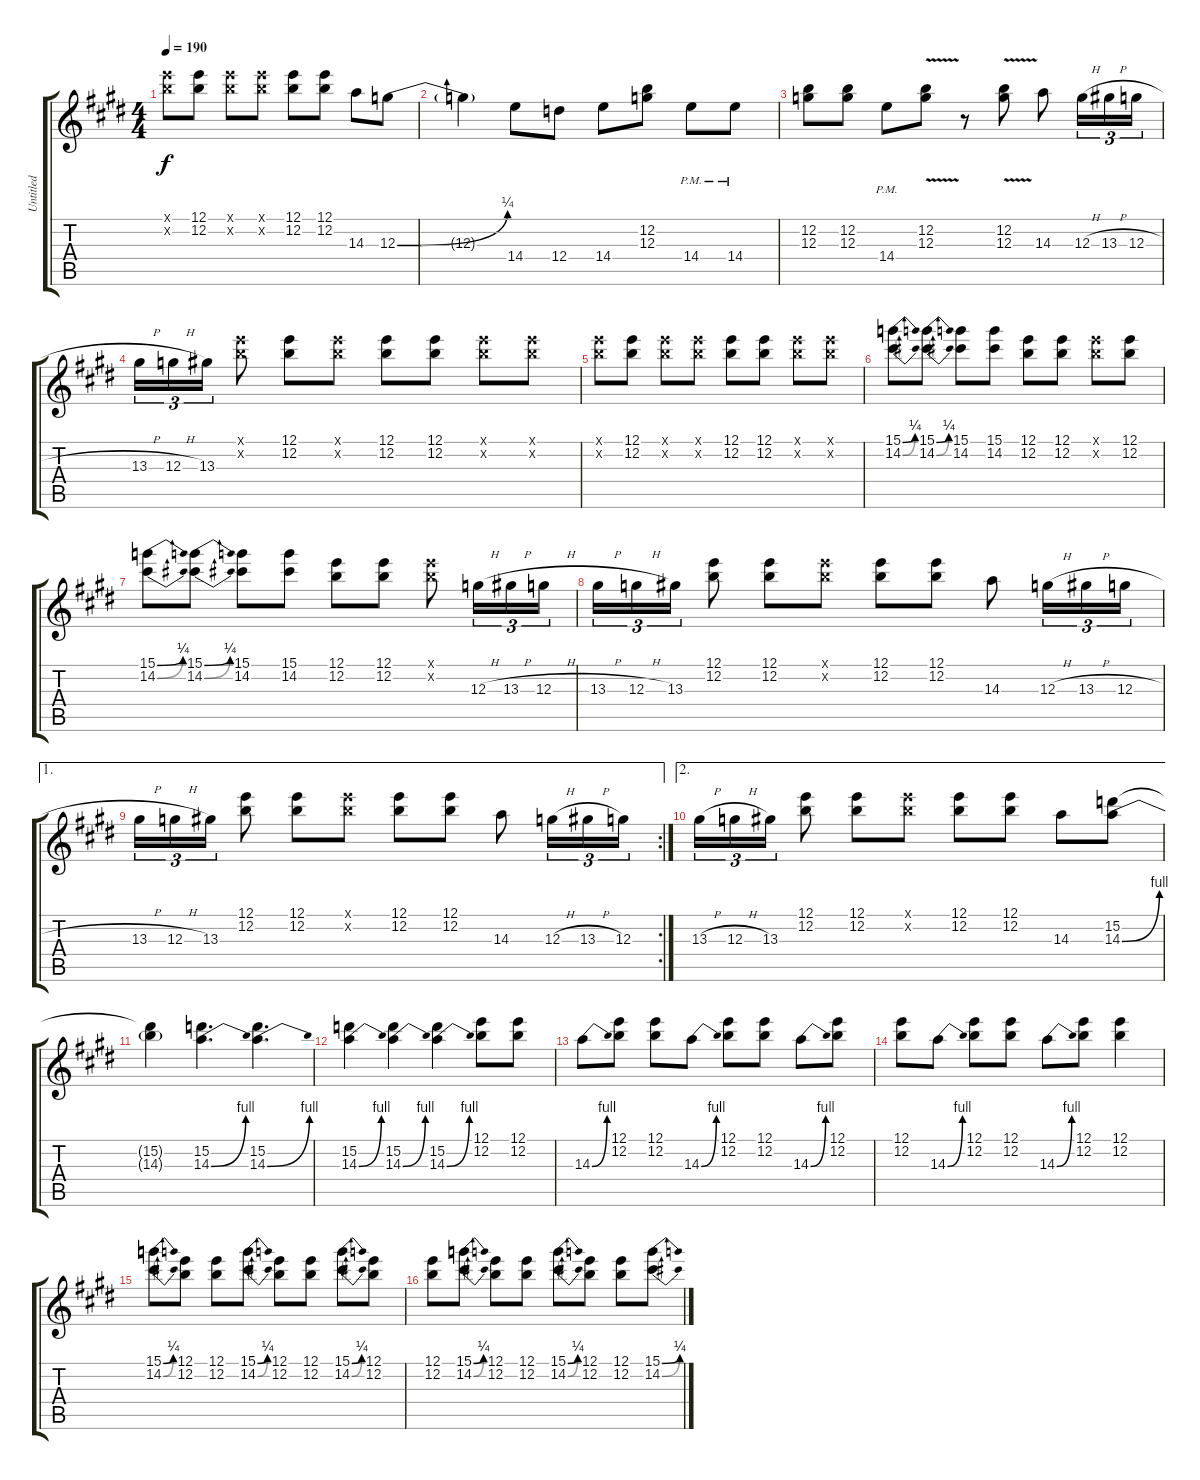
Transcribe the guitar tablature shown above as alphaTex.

\track ("Untitled" "Untitled") {instrument overdrivenguitar}
\staff {score tabs}
\tuning (E4 B3 G3 D3 A2 E2) {hide}
\ts (4 4)
\tempo 190
\clef g2
\ks c#minor
(12.1{x} 12.2{x}).8{dy f} (12.1 12.2).8 (12.1{x} 12.2{x}).8 (12.1{x} 12.2{x}).8 (12.1 12.2).8 (12.1 12.2).8 14.3.8 12.3{be (bend 0 0 60 1)}.8 |
12.3{t}.4 14.4.8 12.4.8 14.4.8 (12.2 12.3).8 14.4{pm}.8 14.4{pm}.8 |
(12.2 12.3).8 (12.2 12.3).8 14.4{pm}.8 (12.2{v} 12.3{v}).8 r.8 (12.2{v} 12.3{v}).8 14.3.8 12.3{h}.16{tu (3 2)} 13.3{h}.16{tu (3 2)} 12.3{h}.16{tu (3 2)} |
13.3{h}.16{tu (3 2)} 12.3{h}.16{tu (3 2)} 13.3.16{tu (3 2)} (12.1{x} 12.2{x}).8 (12.1 12.2).8 (12.1{x} 12.2{x}).8 (12.1 12.2).8 (12.1 12.2).8 (12.1{x} 12.2{x}).8 (12.1{x} 12.2{x}).8 |
(12.1{x} 12.2{x}).8 (12.1 12.2).8 (12.1{x} 12.2{x}).8 (12.1{x} 12.2{x}).8 (12.1 12.2).8 (12.1 12.2).8 (12.1{x} 12.2{x}).8 (12.1{x} 12.2{x}).8 |
\ks e
(15.1{be (bend 0 0 60 1)} 14.2{be (bend 0 0 60 1)}).8 (15.1{be (bend 0 0 60 1)} 14.2{be (bend 0 0 60 1)}).8 (15.1 14.2).8 (15.1 14.2).8 (12.1 12.2).8 (12.1 12.2).8 (12.1{x} 12.2{x}).8 (12.1 12.2).8 |
\ks c#minor
(15.1{be (bend 0 0 60 1)} 14.2{be (bend 0 0 60 1)}).8 (15.1{be (bend 0 0 60 1)} 14.2{be (bend 0 0 60 1)}).8 (15.1 14.2).8 (15.1 14.2).8 (12.1 12.2).8 (12.1 12.2).8 (12.1{x} 12.2{x}).8 12.3{h}.16{tu (3 2)} 13.3{h}.16{tu (3 2)} 12.3{h}.16{tu (3 2)} |
13.3{h}.16{tu (3 2)} 12.3{h}.16{tu (3 2)} 13.3.16{tu (3 2)} (12.1 12.2).8 (12.1 12.2).8 (12.1{x} 12.2{x}).8 (12.1 12.2).8 (12.1 12.2).8 14.3.8 12.3{h}.16{tu (3 2)} 13.3{h}.16{tu (3 2)} 12.3{h}.16{tu (3 2)} |
\ae 1
\rc 2
13.3{h}.16{tu (3 2)} 12.3{h}.16{tu (3 2)} 13.3.16{tu (3 2)} (12.1 12.2).8 (12.1 12.2).8 (12.1{x} 12.2{x}).8 (12.1 12.2).8 (12.1 12.2).8 14.3.8 12.3{h}.16{tu (3 2)} 13.3{h}.16{tu (3 2)} 12.3.16{tu (3 2)} |
\ae 2
13.3{h}.16{tu (3 2)} 12.3{h}.16{tu (3 2)} 13.3.16{tu (3 2)} (12.1 12.2).8 (12.1 12.2).8 (12.1{x} 12.2{x}).8 (12.1 12.2).8 (12.1 12.2).8 14.3.8 (15.2 14.3{be (bend 0 0 60 4)}).8 |
\ks e
(15.2{t} 14.3{t}).4 (15.2 14.3{be (bend 0 0 60 4)}).4{d} (15.2 14.3{be (bend 0 0 60 4)}).4{d} |
\ks c#minor
(15.2 14.3{be (bend 0 0 60 4)}).4 (15.2 14.3{be (bend 0 0 60 4)}).4 (15.2 14.3{be (bend 0 0 60 4)}).4 (12.1 12.2).8 (12.1 12.2).8 |
14.3{be (bend 0 0 60 4)}.8 (12.1 12.2).8 (12.1 12.2).8 14.3{be (bend 0 0 60 4)}.8 (12.1 12.2).8 (12.1 12.2).8 14.3{be (bend 0 0 60 4)}.8 (12.1 12.2).8 |
(12.1 12.2).8 14.3{be (bend 0 0 60 4)}.8 (12.1 12.2).8 (12.1 12.2).8 14.3{be (bend 0 0 60 4)}.8 (12.1 12.2).8 (12.1 12.2).4 |
\ks e
(15.1{be (bend 0 0 60 1)} 14.2{be (bend 0 0 60 1)}).8 (12.1 12.2).8 (12.1 12.2).8 (15.1{be (bend 0 0 60 1)} 14.2{be (bend 0 0 60 1)}).8 (12.1 12.2).8 (12.1 12.2).8 (15.1{be (bend 0 0 60 1)} 14.2{be (bend 0 0 60 1)}).8 (12.1 12.2).8 |
\ks c#minor
(12.1 12.2).8 (15.1{be (bend 0 0 60 1)} 14.2{be (bend 0 0 60 1)}).8 (12.1 12.2).8 (12.1 12.2).8 (15.1{be (bend 0 0 60 1)} 14.2{be (bend 0 0 60 1)}).8 (12.1 12.2).8 (12.1 12.2).8 (15.1{be (bend 0 0 60 1)} 14.2{be (bend 0 0 60 1)}).8
